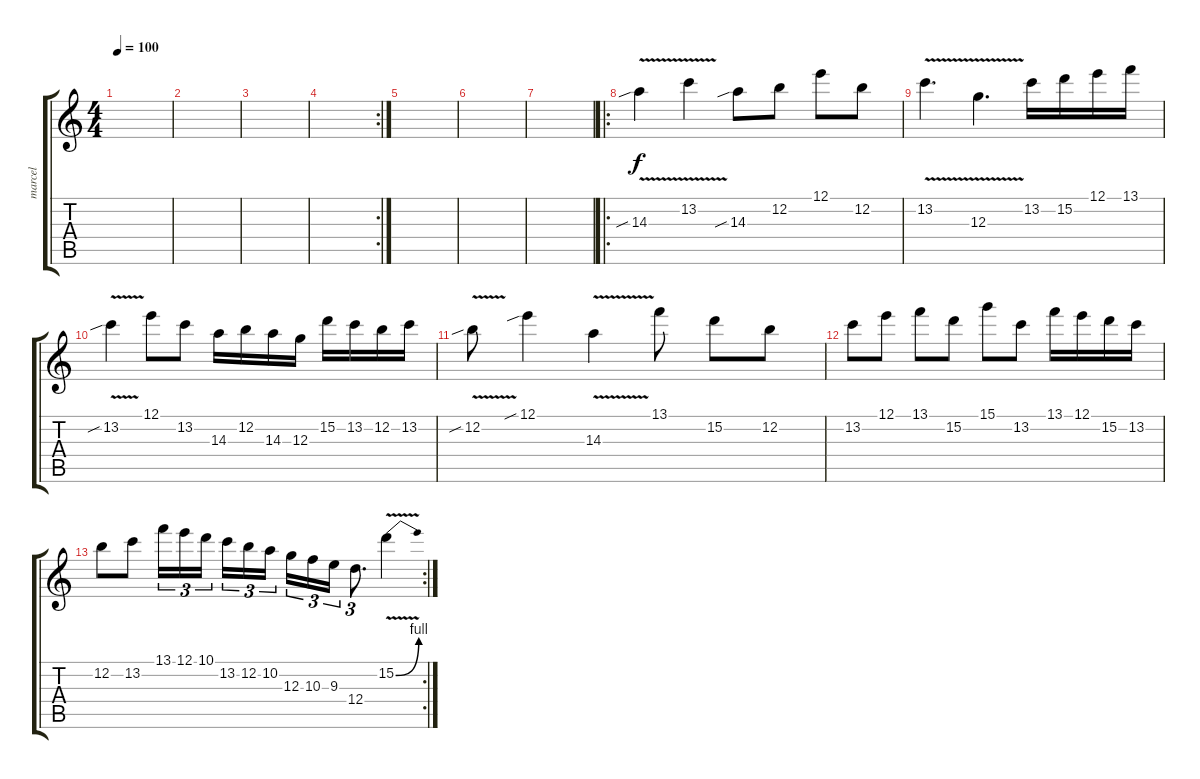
\track ("marcel" "marcel") {instrument electricbassfinger}
\staff {score tabs}
\tuning (E4 B3 G3 D3 A2 E2) {hide}
\ts (4 4)
\tempo 100
\clef g2
\ks c
|
|
|
\rc 2
|
|
|
|
\ro
14.3{v sib}.4 13.2{v}.4 14.3{sib}.8 12.2.8 12.1.8 12.2.8 |
13.2{v}.4{d} 12.3{v}.4{d} 13.2.16 15.2.16 12.1.16 13.1.16 |
13.2{v sib}.4 12.1.8 13.2.8 14.3.16 12.2.16 14.3.16 12.3.16 15.2.16 13.2.16 12.2.16 13.2.16 |
12.2{v sib}.8 12.1{sib}.4 14.3{v}.4 13.1.8 15.2.8 12.2.8 |
13.2.8 12.1.8 13.1.8 15.2.8 15.1.8 13.2.8 13.1.16 12.1.16 15.2.16 13.2.16 |
\rc 2
12.2.8 13.2.8 13.1.16{tu (3 2)} 12.1.16{tu (3 2)} 10.1.16{tu (3 2) beam splitsecondary} 13.2.16{tu (3 2)} 12.2.16{tu (3 2)} 10.2.16{tu (3 2)} 12.3.16{tu (3 2)} 10.3.16{tu (3 2)} 9.3.16{tu (3 2)} 12.4.8{d tu (3 2)} 15.2{be (bend 0 0 60 4) v}.4
